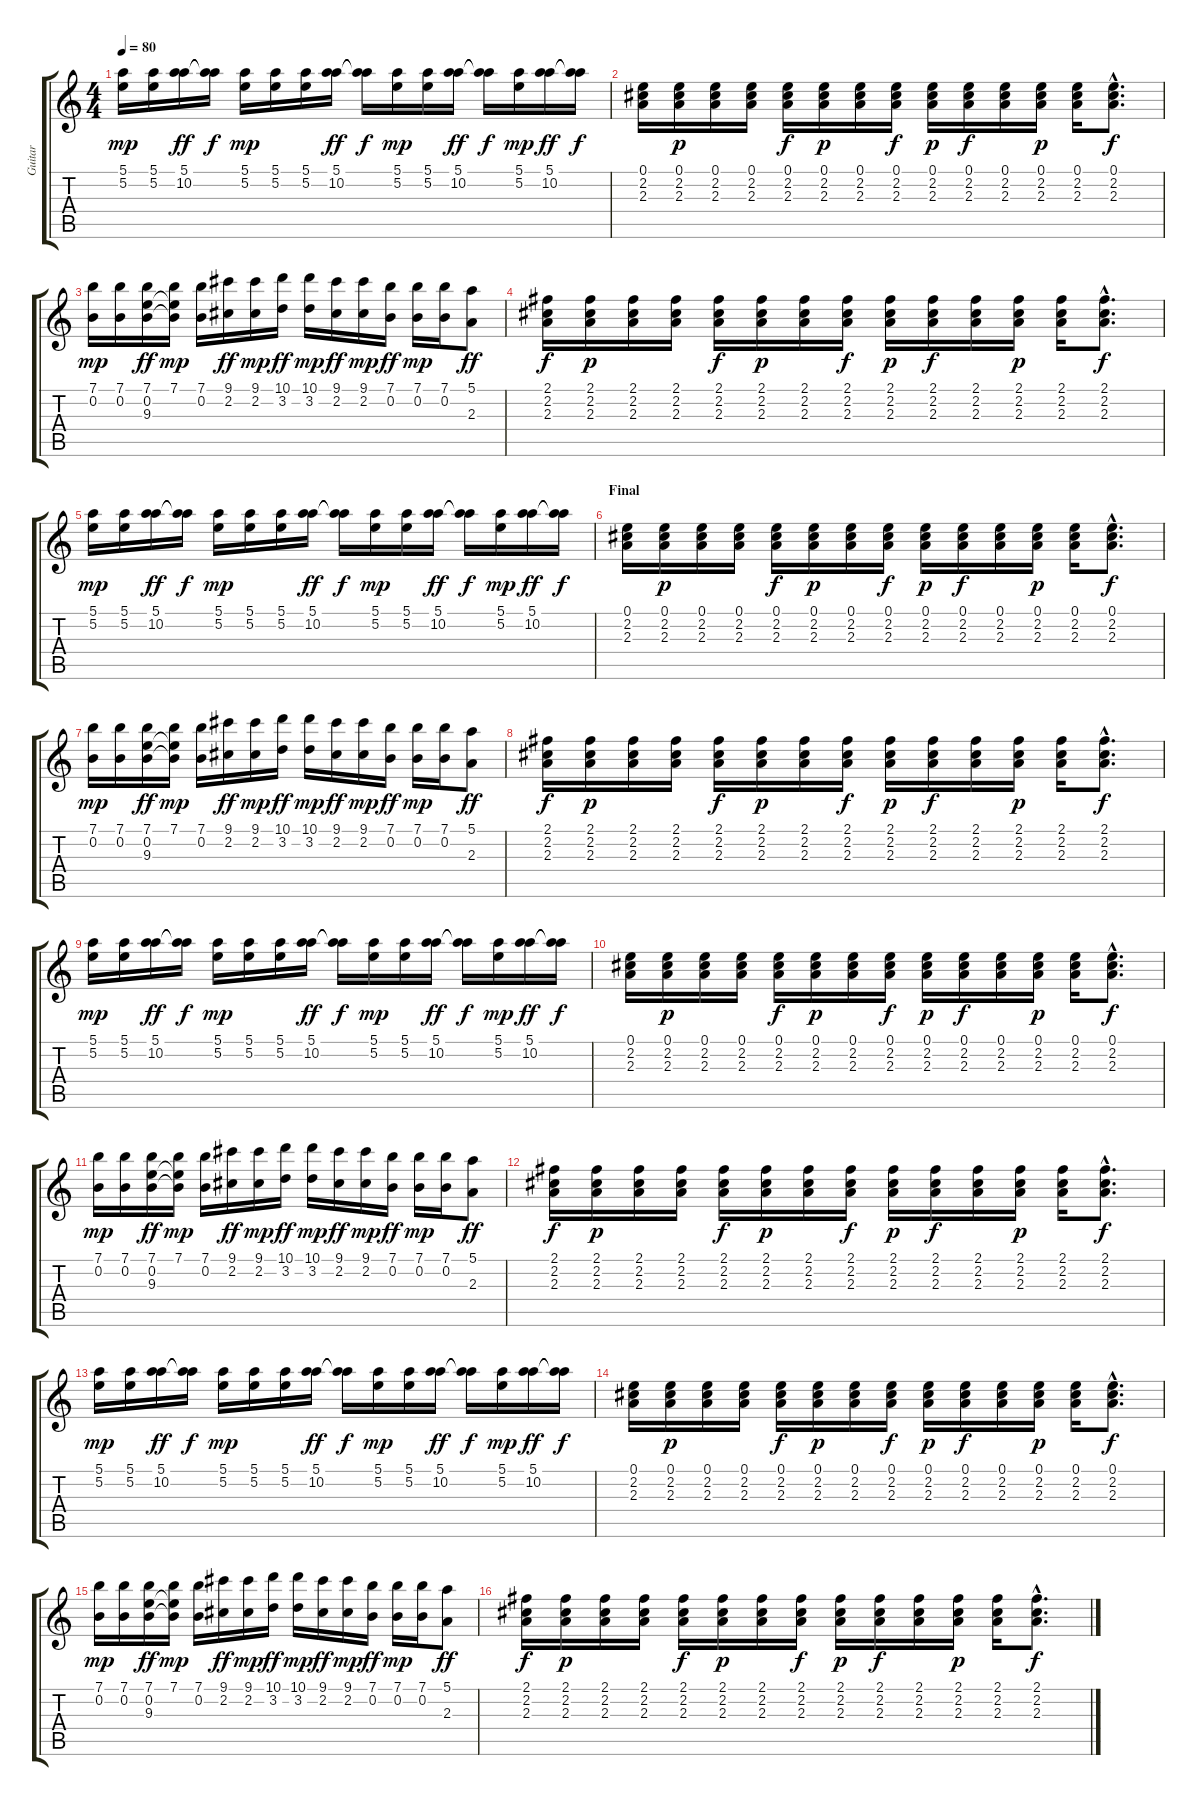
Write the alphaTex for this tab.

\track ("Guitar" "Guitar") {instrument electricguitarjazz}
\staff {score tabs}
\tuning (E4 B3 G3 D3 A2 E2) {hide}
\ts (4 4)
\tempo 80
\clef g2
\ks c
(5.1 5.2).16{dy mp} (5.1 5.2).16 (5.1 10.2).16{dy ff} (5.1{t} 10.2{t}).16{dy f} (5.1 5.2).16{dy mp} (5.1 5.2).16 (5.1 5.2).16 (5.1 10.2).16{dy ff} (5.1{t} 10.2{t}).16{dy f} (5.1 5.2).16{dy mp} (5.1 5.2).16 (5.1 10.2).16{dy ff} (5.1{t} 10.2{t}).16{dy f} (5.1 5.2).16{dy mp} (5.1 10.2).16{dy ff} (5.1{t} 10.2{t}).16{dy f} |
(0.1 2.2 2.3).16 (0.1 2.2 2.3).16{dy p} (0.1 2.2 2.3).16 (0.1 2.2 2.3).16 (0.1 2.2 2.3).16{dy f} (0.1 2.2 2.3).16{dy p} (0.1 2.2 2.3).16 (0.1 2.2 2.3).16{dy f} (0.1 2.2 2.3).16{dy p} (0.1 2.2 2.3).16{dy f} (0.1 2.2 2.3).16 (0.1 2.2 2.3).16{dy p} (0.1 2.2 2.3).16 (0.1{hac} 2.2{hac} 2.3{hac}).8{d dy f} |
(7.1 0.2).16{dy mp} (7.1 0.2).16 (7.1 0.2 9.3).16{dy ff} (7.1 0.2{t} 9.3{t}).16{dy mp} (7.1 0.2).16 (9.1 2.2).16{dy ff} (9.1 2.2).16{dy mp} (10.1 3.2).16{dy ff} (10.1 3.2).16{dy mp} (9.1 2.2).16{dy ff} (9.1 2.2).16{dy mp} (7.1 0.2).16{dy ff} (7.1 0.2).16{dy mp} (7.1 0.2).16 (5.1 2.3).8{dy ff} |
(2.1 2.2 2.3).16{dy f} (2.1 2.2 2.3).16{dy p} (2.1 2.2 2.3).16 (2.1 2.2 2.3).16 (2.1 2.2 2.3).16{dy f} (2.1 2.2 2.3).16{dy p} (2.1 2.2 2.3).16 (2.1 2.2 2.3).16{dy f} (2.1 2.2 2.3).16{dy p} (2.1 2.2 2.3).16{dy f} (2.1 2.2 2.3).16 (2.1 2.2 2.3).16{dy p} (2.1 2.2 2.3).16 (2.1{hac} 2.2{hac} 2.3{hac}).8{d dy f} |
(5.1 5.2).16{dy mp} (5.1 5.2).16 (5.1 10.2).16{dy ff} (5.1{t} 10.2{t}).16{dy f} (5.1 5.2).16{dy mp} (5.1 5.2).16 (5.1 5.2).16 (5.1 10.2).16{dy ff} (5.1{t} 10.2{t}).16{dy f} (5.1 5.2).16{dy mp} (5.1 5.2).16 (5.1 10.2).16{dy ff} (5.1{t} 10.2{t}).16{dy f} (5.1 5.2).16{dy mp} (5.1 10.2).16{dy ff} (5.1{t} 10.2{t}).16{dy f} |
\section ("" "Final")
(0.1 2.2 2.3).16 (0.1 2.2 2.3).16{dy p} (0.1 2.2 2.3).16 (0.1 2.2 2.3).16 (0.1 2.2 2.3).16{dy f} (0.1 2.2 2.3).16{dy p} (0.1 2.2 2.3).16 (0.1 2.2 2.3).16{dy f} (0.1 2.2 2.3).16{dy p} (0.1 2.2 2.3).16{dy f} (0.1 2.2 2.3).16 (0.1 2.2 2.3).16{dy p} (0.1 2.2 2.3).16 (0.1{hac} 2.2{hac} 2.3{hac}).8{d dy f} |
(7.1 0.2).16{dy mp} (7.1 0.2).16 (7.1 0.2 9.3).16{dy ff} (7.1 0.2{t} 9.3{t}).16{dy mp} (7.1 0.2).16 (9.1 2.2).16{dy ff} (9.1 2.2).16{dy mp} (10.1 3.2).16{dy ff} (10.1 3.2).16{dy mp} (9.1 2.2).16{dy ff} (9.1 2.2).16{dy mp} (7.1 0.2).16{dy ff} (7.1 0.2).16{dy mp} (7.1 0.2).16 (5.1 2.3).8{dy ff} |
(2.1 2.2 2.3).16{dy f} (2.1 2.2 2.3).16{dy p} (2.1 2.2 2.3).16 (2.1 2.2 2.3).16 (2.1 2.2 2.3).16{dy f} (2.1 2.2 2.3).16{dy p} (2.1 2.2 2.3).16 (2.1 2.2 2.3).16{dy f} (2.1 2.2 2.3).16{dy p} (2.1 2.2 2.3).16{dy f} (2.1 2.2 2.3).16 (2.1 2.2 2.3).16{dy p} (2.1 2.2 2.3).16 (2.1{hac} 2.2{hac} 2.3{hac}).8{d dy f} |
(5.1 5.2).16{dy mp} (5.1 5.2).16 (5.1 10.2).16{dy ff} (5.1{t} 10.2{t}).16{dy f} (5.1 5.2).16{dy mp} (5.1 5.2).16 (5.1 5.2).16 (5.1 10.2).16{dy ff} (5.1{t} 10.2{t}).16{dy f} (5.1 5.2).16{dy mp} (5.1 5.2).16 (5.1 10.2).16{dy ff} (5.1{t} 10.2{t}).16{dy f} (5.1 5.2).16{dy mp} (5.1 10.2).16{dy ff} (5.1{t} 10.2{t}).16{dy f} |
(0.1 2.2 2.3).16 (0.1 2.2 2.3).16{dy p} (0.1 2.2 2.3).16 (0.1 2.2 2.3).16 (0.1 2.2 2.3).16{dy f} (0.1 2.2 2.3).16{dy p} (0.1 2.2 2.3).16 (0.1 2.2 2.3).16{dy f} (0.1 2.2 2.3).16{dy p} (0.1 2.2 2.3).16{dy f} (0.1 2.2 2.3).16 (0.1 2.2 2.3).16{dy p} (0.1 2.2 2.3).16 (0.1{hac} 2.2{hac} 2.3{hac}).8{d dy f} |
(7.1 0.2).16{dy mp} (7.1 0.2).16 (7.1 0.2 9.3).16{dy ff} (7.1 0.2{t} 9.3{t}).16{dy mp} (7.1 0.2).16 (9.1 2.2).16{dy ff} (9.1 2.2).16{dy mp} (10.1 3.2).16{dy ff} (10.1 3.2).16{dy mp} (9.1 2.2).16{dy ff} (9.1 2.2).16{dy mp} (7.1 0.2).16{dy ff} (7.1 0.2).16{dy mp} (7.1 0.2).16 (5.1 2.3).8{dy ff} |
(2.1 2.2 2.3).16{dy f} (2.1 2.2 2.3).16{dy p} (2.1 2.2 2.3).16 (2.1 2.2 2.3).16 (2.1 2.2 2.3).16{dy f} (2.1 2.2 2.3).16{dy p} (2.1 2.2 2.3).16 (2.1 2.2 2.3).16{dy f} (2.1 2.2 2.3).16{dy p} (2.1 2.2 2.3).16{dy f} (2.1 2.2 2.3).16 (2.1 2.2 2.3).16{dy p} (2.1 2.2 2.3).16 (2.1{hac} 2.2{hac} 2.3{hac}).8{d dy f} |
(5.1 5.2).16{dy mp} (5.1 5.2).16 (5.1 10.2).16{dy ff} (5.1{t} 10.2{t}).16{dy f} (5.1 5.2).16{dy mp} (5.1 5.2).16 (5.1 5.2).16 (5.1 10.2).16{dy ff} (5.1{t} 10.2{t}).16{dy f} (5.1 5.2).16{dy mp} (5.1 5.2).16 (5.1 10.2).16{dy ff} (5.1{t} 10.2{t}).16{dy f} (5.1 5.2).16{dy mp} (5.1 10.2).16{dy ff} (5.1{t} 10.2{t}).16{dy f} |
(0.1 2.2 2.3).16 (0.1 2.2 2.3).16{dy p} (0.1 2.2 2.3).16 (0.1 2.2 2.3).16 (0.1 2.2 2.3).16{dy f} (0.1 2.2 2.3).16{dy p} (0.1 2.2 2.3).16 (0.1 2.2 2.3).16{dy f} (0.1 2.2 2.3).16{dy p} (0.1 2.2 2.3).16{dy f} (0.1 2.2 2.3).16 (0.1 2.2 2.3).16{dy p} (0.1 2.2 2.3).16 (0.1{hac} 2.2{hac} 2.3{hac}).8{d dy f} |
(7.1 0.2).16{dy mp} (7.1 0.2).16 (7.1 0.2 9.3).16{dy ff} (7.1 0.2{t} 9.3{t}).16{dy mp} (7.1 0.2).16 (9.1 2.2).16{dy ff} (9.1 2.2).16{dy mp} (10.1 3.2).16{dy ff} (10.1 3.2).16{dy mp} (9.1 2.2).16{dy ff} (9.1 2.2).16{dy mp} (7.1 0.2).16{dy ff} (7.1 0.2).16{dy mp} (7.1 0.2).16 (5.1 2.3).8{dy ff} |
(2.1 2.2 2.3).16{dy f} (2.1 2.2 2.3).16{dy p} (2.1 2.2 2.3).16 (2.1 2.2 2.3).16 (2.1 2.2 2.3).16{dy f} (2.1 2.2 2.3).16{dy p} (2.1 2.2 2.3).16 (2.1 2.2 2.3).16{dy f} (2.1 2.2 2.3).16{dy p} (2.1 2.2 2.3).16{dy f} (2.1 2.2 2.3).16 (2.1 2.2 2.3).16{dy p} (2.1 2.2 2.3).16 (2.1{hac} 2.2{hac} 2.3{hac}).8{d dy f}
